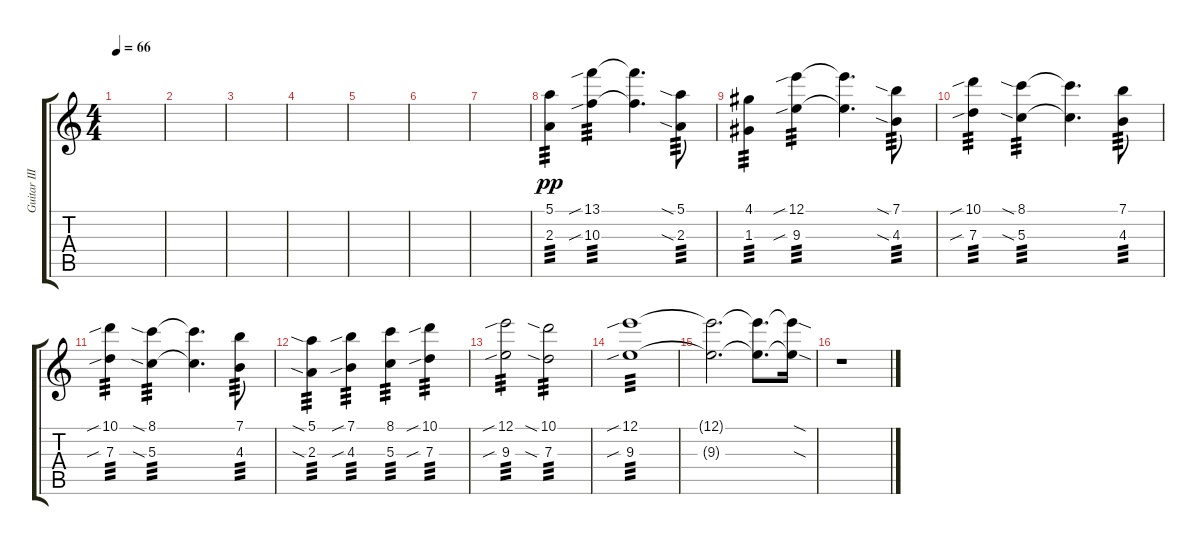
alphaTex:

\track ("Guitar III (Standard Tuning)" "Guitar III") {instrument distortionguitar}
\staff {score tabs}
\tuning (E4 B3 G3 D3 A2 E2) {hide}
\ts (4 4)
\tempo 66
\clef g2
\ks c
|
|
|
|
|
|
|
(5.1 2.3).4{tp 3 dy pp} (13.1{sib} 10.3{sib}).4{tp 3} (13.1{t} 10.3{t}).4{d} (5.1{sia} 2.3{sia}).8{tp 3} |
(4.1 1.3).4{tp 3} (12.1{sib} 9.3{sib}).4{tp 3} (12.1{t} 9.3{t}).4{d} (7.1{sia} 4.3{sia}).8{tp 3} |
(10.1{sib} 7.3{sib}).4{tp 3} (8.1{sia} 5.3{sia}).4{tp 3} (8.1{t} 5.3{t}).4{d} (7.1 4.3).8{tp 3} |
(10.1{sib} 7.3{sib}).4{tp 3} (8.1{sia} 5.3{sia}).4{tp 3} (8.1{t} 5.3{t}).4{d} (7.1 4.3).8{tp 3} |
(5.1{sia} 2.3{sia}).4{tp 3} (7.1{sib} 4.3{sib}).4{tp 3} (8.1 5.3).4{tp 3} (10.1{sib} 7.3{sib}).4{tp 3} |
(12.1{sib} 9.3{sib}).2{tp 3} (10.1{sia} 7.3{sia}).2{tp 3} |
(12.1{sib} 9.3{sib}).1{tp 3} |
(12.1{t} 9.3{t}).2{d} (12.1{t} 9.3{t}).8{d} (12.1{sod t} 9.3{sod t}).16 |
r.1
